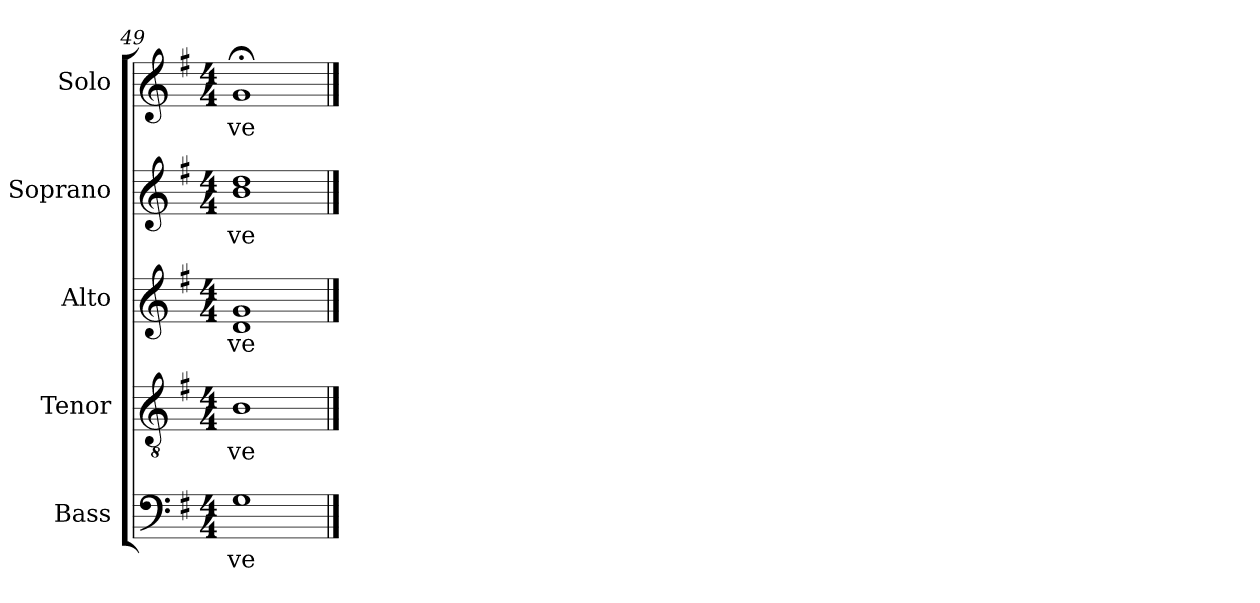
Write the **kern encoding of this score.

**kern	**text	**kern	**text	**kern	**text	**kern	**text	**kern	**text
*part5	*part5	*part4	*part4	*part3	*part3	*part2	*part2	*part1	*part1
*staff5	*staff5	*staff4	*staff4	*staff3	*staff3	*staff2	*staff2	*staff1	*staff1
*I"Bass	*	*I"Tenor	*	*I"Alto	*	*I"Soprano	*	*I"Solo	*
*I'B.	*	*I'T.	*	*I'A.	*	*I'S.	*	*	*
*clefF4	*	*clefGv2	*	*clefG2	*	*clefG2	*	*clefG2	*
*k[f#]	*	*k[f#]	*	*k[f#]	*	*k[f#]	*	*k[f#]	*
*M4/4	*	*M4/4	*	*M4/4	*	*M4/4	*	*M4/4	*
=49	=49	=49	=49	=49	=49	=49	=49	=49	=49
!	!LO:LY:b	!	!LO:LY:b	!	!LO:LY:b	!	!LO:LY:b	!	!LO:LY:b
1G	-ve	1B	-ve	1d 1g	-ve	1b 1dd	-ve	1g;<	-ve
==	==	==	==	==	==	==	==	==	==
*-	*-	*-	*-	*-	*-	*-	*-	*-	*-
